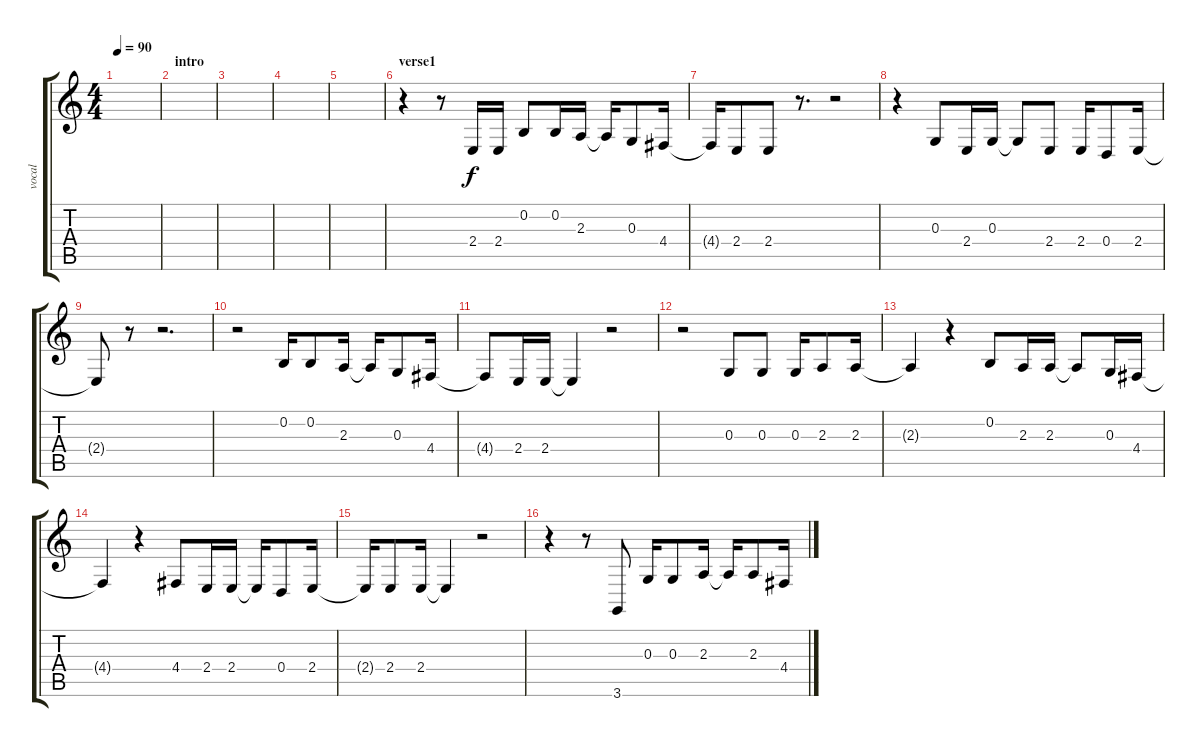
\track ("vocal" "vocal") {instrument electricgrandpiano}
\staff {score tabs}
\tuning (E4 B3 G3 D3 A2 E2) {hide}
\ts (4 4)
\tempo 90
\clef g2
\ks c
|
\section ("" "intro")
|
|
|
|
\section ("" "verse1")
r.4 r.8 2.4.16 2.4.16 0.2.8 0.2.16 2.3.16 2.3{t}.16 0.3.8 4.4.16 |
\section ("" "")
4.4{t}.16 2.4.8 2.4.8 r.8{d} r.2 |
r.4 0.3.8 2.4.16 0.3.16 0.3{t}.8 2.4.8 2.4.16 0.4.8 2.4.16 |
2.4{t}.8 r.8 r.2{d} |
r.2 0.2.16 0.2.8 2.3.16 2.3{t}.16 0.3.8 4.4.16 |
4.4{t}.8 2.4.16 2.4.16 2.4{t}.4 r.2 |
r.2 0.3.8 0.3.8 0.3.16 2.3.8 2.3.16 |
2.3{t}.4 r.4 0.2.8 2.3.16 2.3.16 2.3{t}.8 0.3.16 4.4.16 |
4.4{t}.4 r.4 4.4.8 2.4.16 2.4.16 2.4{t}.16 0.4.8 2.4.16 |
2.4{t}.16 2.4.8 2.4.16 2.4{t}.4 r.2 |
r.4 r.8 3.6.8 0.3.16 0.3.8 2.3.16 2.3{t}.16 2.3.8 4.4.16
